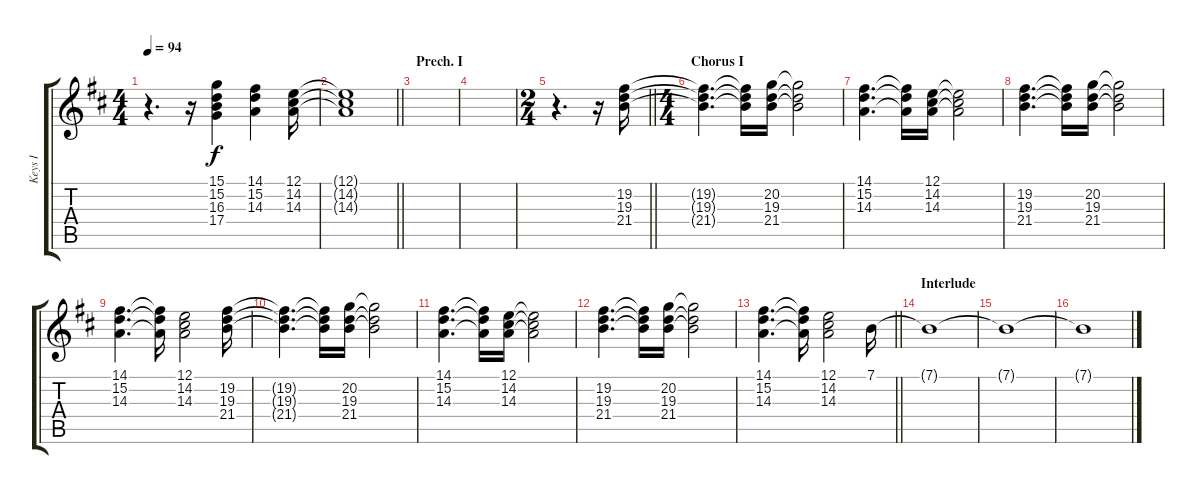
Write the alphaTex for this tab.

\track ("Keys I" "Keys I") {instrument fx7echoes}
\staff {score tabs}
\tuning (E4 B3 G3 D3 A2 E2) {hide}
\ts (4 4)
\tempo 94
\clef g2
\ks bminor
r.4{d dy f} r.16 (15.1 15.2 16.3 17.4).4 (14.1 15.2 14.3).4 (12.1 14.2 14.3).16 |
\barLineRight lightlight
(12.1{t} 14.2{t} 14.3{t}).1 |
\section ("" "Prech. I")
|
|
\ts (2 4)
\barLineRight lightlight
r.4{d} r.16 (19.2 19.3 21.4).16 |
\ts (4 4)
\section ("" "Chorus I")
(19.2{t} 19.3{t} 21.4{t}).4{d} (19.2{t} 19.3{t} 21.4{t}).16 (20.2 19.3 21.4).16 (20.2{t} 19.3{t} 21.4{t}).2 |
(14.1 15.2 14.3).4{d} (14.1{t} 15.2{t} 14.3{t}).16 (12.1 14.2 14.3).16 (12.1{t} 14.2{t} 14.3{t}).2 |
(19.2 19.3 21.4).4{d} (19.2{t} 19.3{t} 21.4{t}).16 (20.2 19.3 21.4).16 (20.2{t} 19.3{t} 21.4{t}).2 |
(14.1 15.2 14.3).4{d} (14.1{t} 15.2{t} 14.3{t}).16 (12.1 14.2 14.3).2 (19.2 19.3 21.4).16 |
(19.2{t} 19.3{t} 21.4{t}).4{d} (19.2{t} 19.3{t} 21.4{t}).16 (20.2 19.3 21.4).16 (20.2{t} 19.3{t} 21.4{t}).2 |
(14.1 15.2 14.3).4{d} (14.1{t} 15.2{t} 14.3{t}).16 (12.1 14.2 14.3).16 (12.1{t} 14.2{t} 14.3{t}).2 |
(19.2 19.3 21.4).4{d} (19.2{t} 19.3{t} 21.4{t}).16 (20.2 19.3 21.4).16 (20.2{t} 19.3{t} 21.4{t}).2 |
\barLineRight lightlight
(14.1 15.2 14.3).4{d} (14.1{t} 15.2{t} 14.3{t}).16 (12.1 14.2 14.3).2 7.1.16 |
\section ("" "Interlude")
7.1{t}.1 |
7.1{t}.1 |
7.1{t}.1
